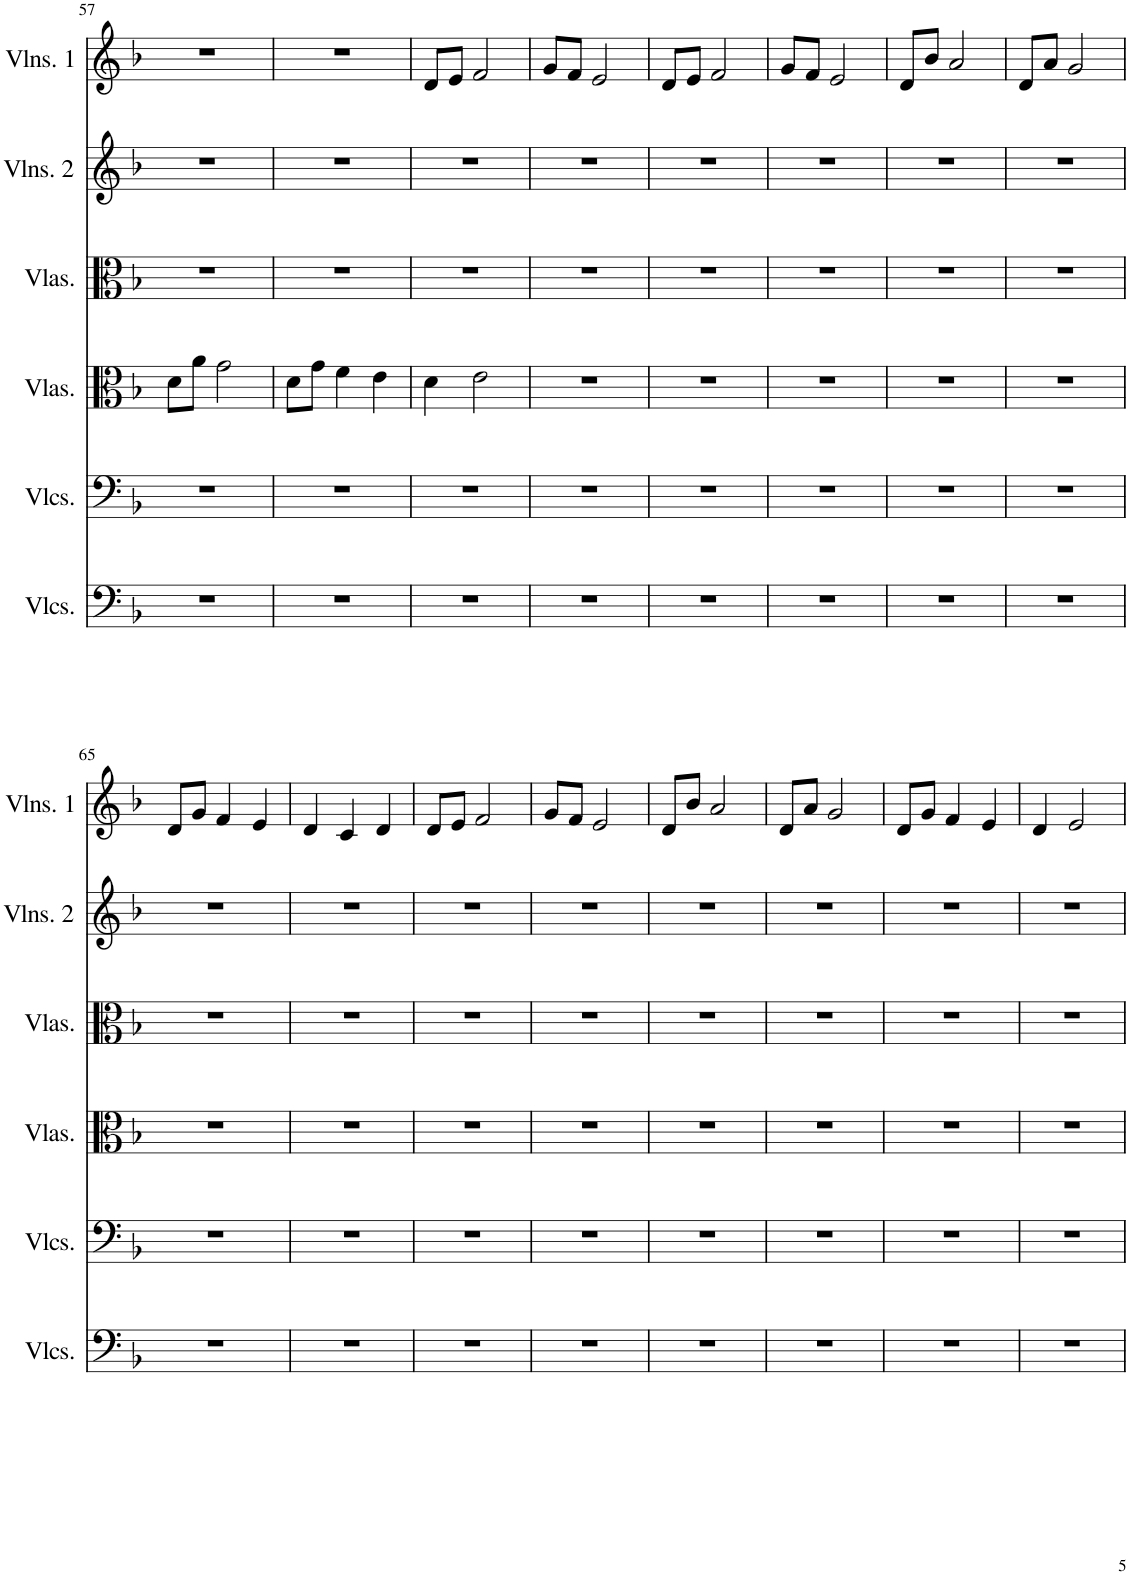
**kern	**kern	**kern	**kern	**kern	**kern
*part6	*part5	*part4	*part3	*part2	*part1
*staff6	*staff5	*staff4	*staff3	*staff2	*staff1
*I"Violoncellos	*I"Violoncellos	*I"Violas	*I"Violas	*I"Violins 2	*I"Violins 1
*I'Vlcs.	*I'Vlcs.	*I'Vlas.	*I'Vlas.	*I'Vlns. 2	*I'Vlns. 1
!!LO:PB:g=z
*clefF4	*clefF4	*clefC3	*clefC3	*clefG2	*clefG2
*k[b-]	*k[b-]	*k[b-]	*k[b-]	*k[b-]	*k[b-]
*M3/4	*M3/4	*M3/4	*M3/4	*M3/4	*M3/4
=57	=57	=57	=57	=57	=57
2.r	2.r	8d\L	2.r	2.r	2.r
.	.	8a\J	.	.	.
.	.	2g\	.	.	.
=58	=58	=58	=58	=58	=58
2.r	2.r	8d\L	2.r	2.r	2.r
.	.	8g\J	.	.	.
.	.	4f\	.	.	.
.	.	4e\	.	.	.
=59	=59	=59	=59	=59	=59
2.r	2.r	4d\	2.r	2.r	8d/L
.	.	.	.	.	8e/J
.	.	2e\	.	.	2f/
=60	=60	=60	=60	=60	=60
2.r	2.r	2.r	2.r	2.r	8g/L
.	.	.	.	.	8f/J
.	.	.	.	.	2e/
=61	=61	=61	=61	=61	=61
2.r	2.r	2.r	2.r	2.r	8d/L
.	.	.	.	.	8e/J
.	.	.	.	.	2f/
=62	=62	=62	=62	=62	=62
2.r	2.r	2.r	2.r	2.r	8g/L
.	.	.	.	.	8f/J
.	.	.	.	.	2e/
=63	=63	=63	=63	=63	=63
2.r	2.r	2.r	2.r	2.r	8d/L
.	.	.	.	.	8b-/J
.	.	.	.	.	2a/
=64	=64	=64	=64	=64	=64
2.r	2.r	2.r	2.r	2.r	8d/L
.	.	.	.	.	8a/J
.	.	.	.	.	2g/
!!LO:LB:g=z
=65	=65	=65	=65	=65	=65
2.r	2.r	2.r	2.r	2.r	8d/L
.	.	.	.	.	8g/J
.	.	.	.	.	4f/
.	.	.	.	.	4e/
=66	=66	=66	=66	=66	=66
2.r	2.r	2.r	2.r	2.r	4d/
.	.	.	.	.	4c/
.	.	.	.	.	4d/
=67	=67	=67	=67	=67	=67
2.r	2.r	2.r	2.r	2.r	8d/L
.	.	.	.	.	8e/J
.	.	.	.	.	2f/
=68	=68	=68	=68	=68	=68
2.r	2.r	2.r	2.r	2.r	8g/L
.	.	.	.	.	8f/J
.	.	.	.	.	2e/
=69	=69	=69	=69	=69	=69
2.r	2.r	2.r	2.r	2.r	8d/L
.	.	.	.	.	8b-/J
.	.	.	.	.	2a/
=70	=70	=70	=70	=70	=70
2.r	2.r	2.r	2.r	2.r	8d/L
.	.	.	.	.	8a/J
.	.	.	.	.	2g/
=71	=71	=71	=71	=71	=71
2.r	2.r	2.r	2.r	2.r	8d/L
.	.	.	.	.	8g/J
.	.	.	.	.	4f/
.	.	.	.	.	4e/
=72	=72	=72	=72	=72	=72
2.r	2.r	2.r	2.r	2.r	4d/
.	.	.	.	.	2e/
=	=	=	=	=	=
*-	*-	*-	*-	*-	*-
